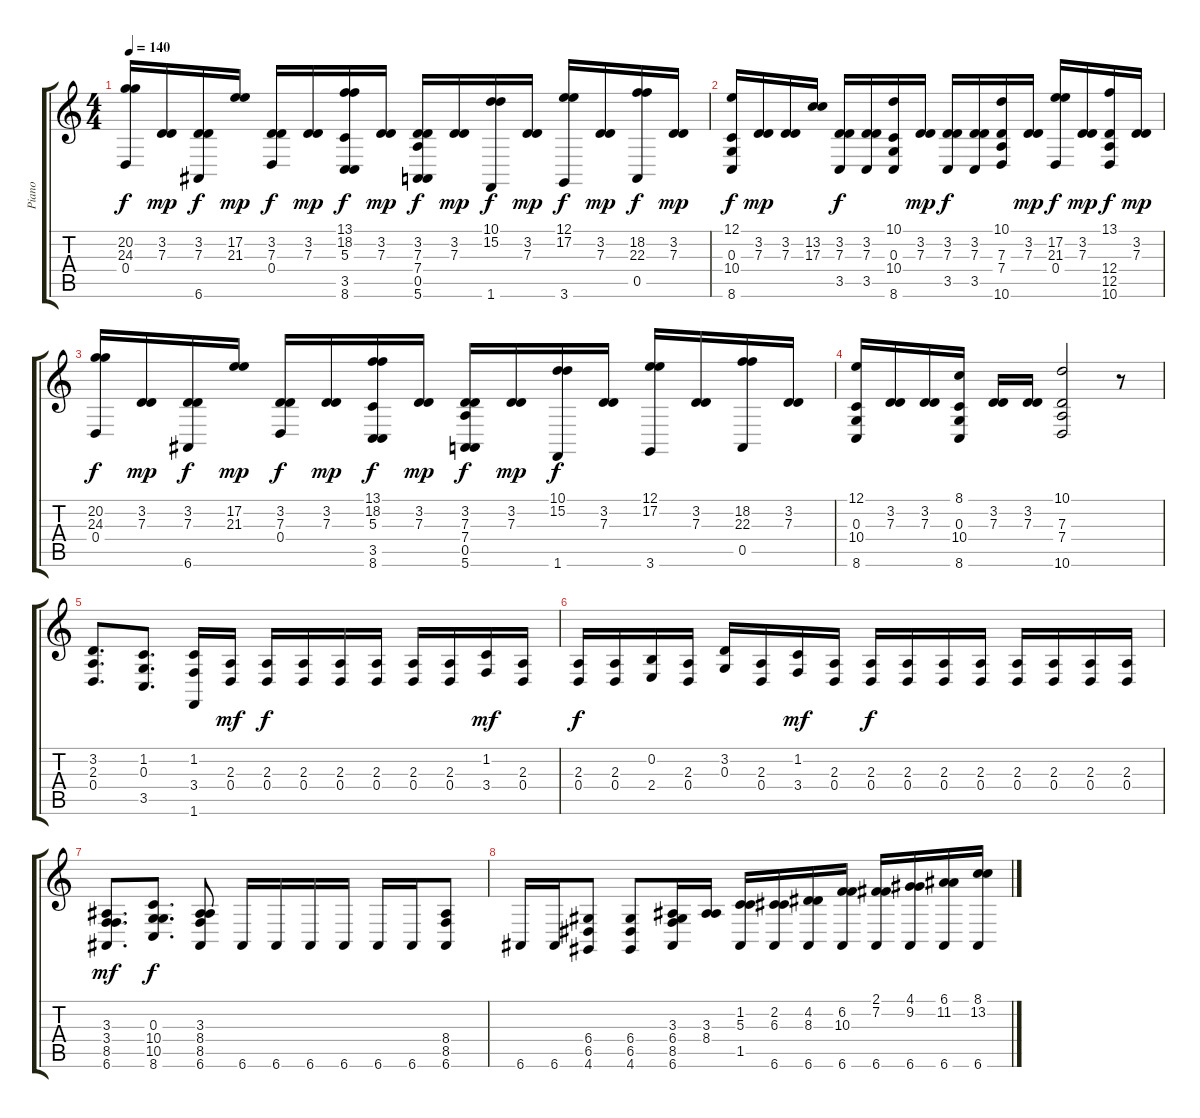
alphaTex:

\track ("Piano" "Piano") {instrument acousticgrandpiano}
\staff {score tabs}
\tuning (E4 B3 G3 D3 A2 E2) {hide}
\ts (4 4)
\tempo 140
\clef g2
\ks c
(20.2 24.3 0.4).16{dy f} (3.2 7.3).16{dy mp} (3.2 7.3 6.6).16{dy f} (17.2 21.3).16{dy mp} (3.2 7.3 0.4).16{dy f} (3.2 7.3).16{dy mp} (13.1 18.2 5.3 3.5 8.6).16{dy f} (3.2 7.3).16{dy mp} (3.2 7.3 7.4 0.5 5.6).16{dy f} (3.2 7.3).16{dy mp} (10.1 15.2 1.6).16{dy f} (3.2 7.3).16{dy mp} (12.1 17.2 3.6).16{dy f} (3.2 7.3).16{dy mp} (18.2 22.3 0.5).16{dy f} (3.2 7.3).16{dy mp} |
(12.1 0.3 10.4 8.6).16{dy f} (3.2 7.3).16{dy mp} (3.2 7.3).16 (13.2 17.3).16 (3.2 7.3 3.5).16{dy f} (3.2 7.3 3.5).16 (10.1 0.3 10.4 8.6).16 (3.2 7.3).16{dy mp} (3.2 7.3 3.5).16{dy f} (3.2 7.3 3.5).16 (10.1 7.3 7.4 10.6).16 (3.2 7.3).16{dy mp} (17.2 21.3 0.4).16{dy f} (3.2 7.3).16{dy mp} (13.1 12.4 12.5 10.6).16{dy f} (3.2 7.3).16{dy mp} |
(20.2 24.3 0.4).16{dy f} (3.2 7.3).16{dy mp} (3.2 7.3 6.6).16{dy f} (17.2 21.3).16{dy mp} (3.2 7.3 0.4).16{dy f} (3.2 7.3).16{dy mp} (13.1 18.2 5.3 3.5 8.6).16{dy f} (3.2 7.3).16{dy mp} (3.2 7.3 7.4 0.5 5.6).16{dy f} (3.2 7.3).16{dy mp} (10.1 15.2 1.6).16{dy f} (3.2 7.3).16 (12.1 17.2 3.6).16 (3.2 7.3).16 (18.2 22.3 0.5).16 (3.2 7.3).16 |
(12.1 0.3 10.4 8.6).16 (3.2 7.3).16 (3.2 7.3).16 (8.1 0.3 10.4 8.6).16 (3.2 7.3).16 (3.2 7.3).16 (10.1 7.3 7.4 10.6).2 r.8 |
(3.2 2.3 0.4).8{d} (1.2 0.3 3.5).8{d} (1.2 3.4 1.6).16 (2.3 0.4).16{dy mf} (2.3 0.4).16{dy f} (2.3 0.4).16 (2.3 0.4).16 (2.3 0.4).16 (2.3 0.4).16 (2.3 0.4).16 (1.2 3.4).16{dy mf} (2.3 0.4).16 |
(2.3 0.4).16{dy f} (2.3 0.4).16 (0.2 2.4).16 (2.3 0.4).16 (3.2 0.3).16 (2.3 0.4).16 (1.2 3.4).16{dy mf} (2.3 0.4).16 (2.3 0.4).16{dy f} (2.3 0.4).16 (2.3 0.4).16 (2.3 0.4).16 (2.3 0.4).16 (2.3 0.4).16 (2.3 0.4).16 (2.3 0.4).16 |
(3.3 3.4 8.5 6.6).8{d dy mf} (0.3 10.4 10.5 8.6).8{d dy f} (3.3 8.4 8.5 6.6).8 6.6.16 6.6.16 6.6.16 6.6.16 6.6.16 6.6.16 (8.4 8.5 6.6).8 |
6.6.16 6.6.16 (6.4 6.5 4.6).8 (6.4 6.5 4.6).8 (3.3 6.4 8.5 6.6).16 (3.3 8.4).16 (1.2 5.3 1.5).16 (2.2 6.3 6.6).16 (4.2 8.3 6.6).16 (6.2 10.3 6.6).16 (2.1 7.2 6.6).16 (4.1 9.2 6.6).16 (6.1 11.2 6.6).16 (8.1 13.2 6.6).16
